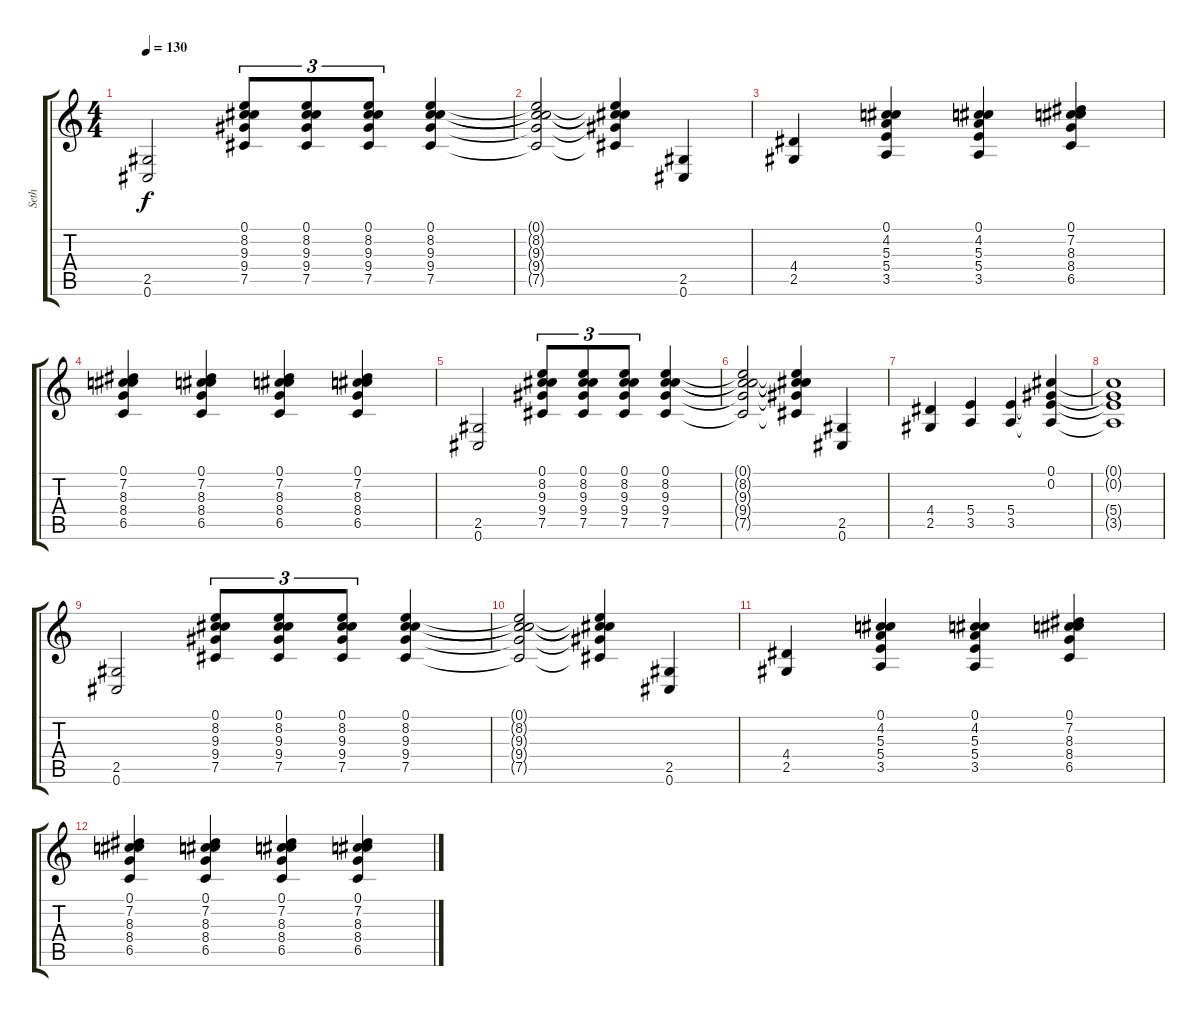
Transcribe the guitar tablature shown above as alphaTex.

\track ("Seth" "Seth") {instrument distortionguitar}
\staff {score tabs}
\tuning (Db4 Ab3 E3 B2 Gb2 Db2) {hide}
\ts (4 4)
\tempo 130
\clef g2
\ks c
(2.5 0.6).2{dy f} (0.1 8.2 9.3 9.4 7.5).8{tu (3 2)} (0.1 8.2 9.3 9.4 7.5).8{tu (3 2)} (0.1 8.2 9.3 9.4 7.5).8{tu (3 2)} (0.1 8.2 9.3 9.4 7.5).4 |
(0.1{t} 8.2{t} 9.3{t} 9.4{t} 7.5{t}).2 (0.1{t} 8.2{t} 9.3{t} 9.4{t} 7.5{t}).4 (2.5 0.6).4 |
(4.4 2.5).4 (0.1 4.2 5.3 5.4 3.5).4 (0.1 4.2 5.3 5.4 3.5).4 (0.1 7.2 8.3 8.4 6.5).4 |
(0.1 7.2 8.3 8.4 6.5).4 (0.1 7.2 8.3 8.4 6.5).4 (0.1 7.2 8.3 8.4 6.5).4 (0.1 7.2 8.3 8.4 6.5).4 |
(2.5 0.6).2 (0.1 8.2 9.3 9.4 7.5).8{tu (3 2)} (0.1 8.2 9.3 9.4 7.5).8{tu (3 2)} (0.1 8.2 9.3 9.4 7.5).8{tu (3 2)} (0.1 8.2 9.3 9.4 7.5).4 |
(0.1{t} 8.2{t} 9.3{t} 9.4{t} 7.5{t}).2 (0.1{t} 8.2{t} 9.3{t} 9.4{t} 7.5{t}).4 (2.5 0.6).4 |
(4.4 2.5).4 (5.4 3.5).4 (5.4 3.5).4 (0.1 0.2 5.4{t} 3.5{t}).4 |
(0.1{t} 0.2{t} 5.4{t} 3.5{t}).1 |
(2.5 0.6).2 (0.1 8.2 9.3 9.4 7.5).8{tu (3 2)} (0.1 8.2 9.3 9.4 7.5).8{tu (3 2)} (0.1 8.2 9.3 9.4 7.5).8{tu (3 2)} (0.1 8.2 9.3 9.4 7.5).4 |
(0.1{t} 8.2{t} 9.3{t} 9.4{t} 7.5{t}).2 (0.1{t} 8.2{t} 9.3{t} 9.4{t} 7.5{t}).4 (2.5 0.6).4 |
(4.4 2.5).4 (0.1 4.2 5.3 5.4 3.5).4 (0.1 4.2 5.3 5.4 3.5).4 (0.1 7.2 8.3 8.4 6.5).4 |
(0.1 7.2 8.3 8.4 6.5).4 (0.1 7.2 8.3 8.4 6.5).4 (0.1 7.2 8.3 8.4 6.5).4 (0.1 7.2 8.3 8.4 6.5).4
